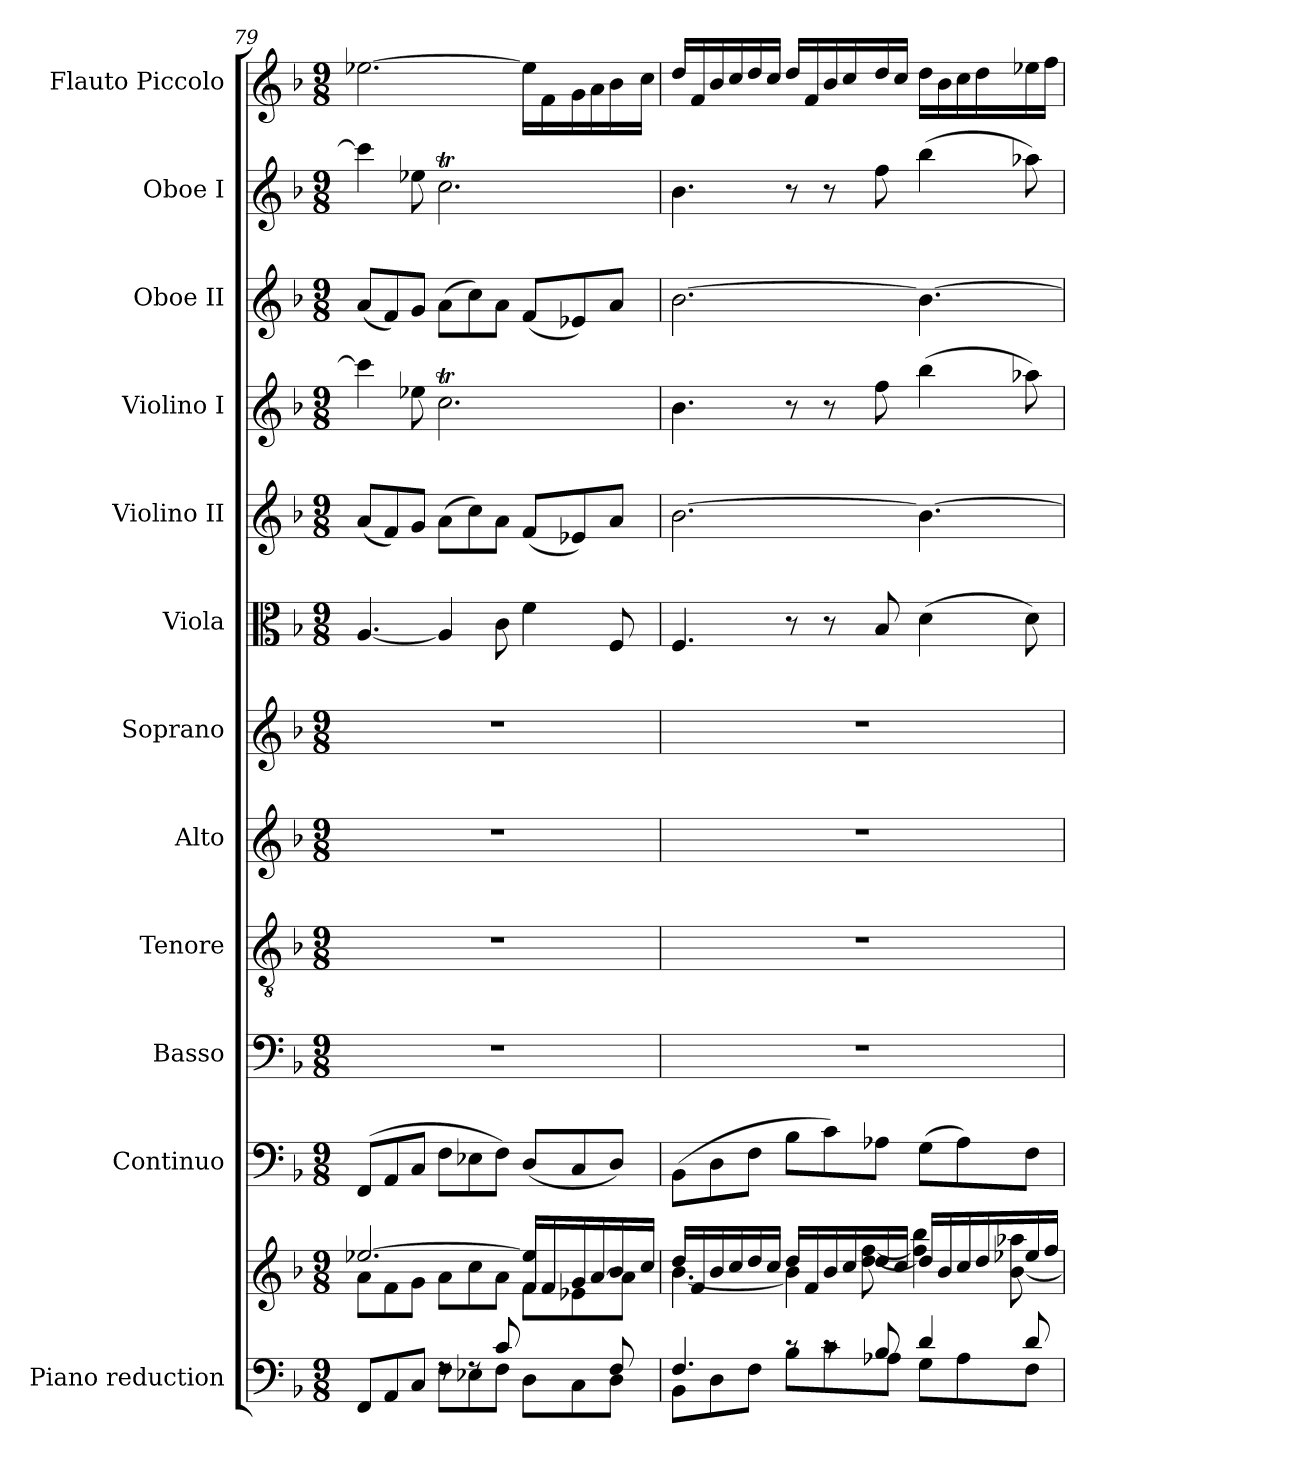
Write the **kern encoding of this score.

**kern	**kern	**kern	**kern	**kern	**kern	**kern	**kern	**kern	**kern	**kern	**kern	**kern
*part12	*part12	*part11	*part10	*part9	*part8	*part7	*part6	*part5	*part4	*part3	*part2	*part1
*staff13	*staff12	*staff11	*staff10	*staff9	*staff8	*staff7	*staff6	*staff5	*staff4	*staff3	*staff2	*staff1
*I"Piano reduction	*	*I"Continuo	*I"Basso	*I"Tenore	*I"Alto	*I"Soprano	*I"Viola	*I"Violino II	*I"Violino I	*I"Oboe II	*I"Oboe I	*I"Flauto Piccolo
*I'Pno	*	*	*	*	*	*	*	*	*	*I'Ob	*I'Ob	*I'Picc
*clefF4	*clefG2	*clefF4	*clefF4	*clefGv2	*clefG2	*clefG2	*clefC3	*clefG2	*clefG2	*clefG2	*clefG2	*clefG2
*	*	*	*	*	*	*	*	*	*	*	*	*ITrd-7c-12
*k[b-]	*k[b-]	*k[b-]	*k[b-]	*k[b-]	*k[b-]	*k[b-]	*k[b-]	*k[b-]	*k[b-]	*k[b-]	*k[b-]	*k[b-]
*M9/8	*M9/8	*M9/8	*M9/8	*M9/8	*M9/8	*M9/8	*M9/8	*M9/8	*M9/8	*M9/8	*M9/8	*M9/8
=79	=79	=79	=79	=79	=79	=79	=79	=79	=79	=79	=79	=79
*^	*^	*	*	*	*	*	*	*	*	*	*	*
*	*	*	*^	*	*	*	*	*	*	*	*	*	*	*
8FF/L	4.ryy	[2.ee-X/	8a\L	2.ryy	(>8FF/L	8%9r	8%9r	8%9r	8%9r	[4.A/	(<8a/L	4ccc\]	(<8a/L	4ccc\]	[2.eee-X\
8AA/	.	.	8f\	.	8AA/	.	.	.	.	.	8f/)	.	8f/)	.	.
8C/J	.	.	8g\J	.	8C/J	.	.	.	.	.	8g/J	8ee-X\	8g/J	8ee-X\	.
8rF	8F\L	.	8a\L	.	8F\L	.	.	.	.	4A/]	(>8a\L	2.ccT\	(>8a\L	2.ccT\	.
8rF	8E-X\	.	8cc\	.	8E-X\	.	.	.	.	.	8cc\)	.	8cc\)	.	.
8c/	8F\J	.	8a\J	.	8F\J)	.	.	.	.	8c\	8a\J	.	8a\J	.	.
4ryy	8D\L	16ee-/LL]	8f\L	4f/	(<8D/L	.	.	.	.	4f\	(<8f/L	.	(<8f/L	.	16eee-\LL]
.	.	16f/	.	.	.	.	.	.	.	.	.	.	.	.	16ff\
.	8C\	16g/	8e-X\	.	8C/	.	.	.	.	.	8e-X/)	.	8e-X/)	.	16gg\
.	.	[16a/	.	.	.	.	.	.	.	.	.	.	.	.	16aa\
8F/	8D\J	16b-/	8a\J]	8ryy	8D/J)	.	.	.	.	8F/	8a/J	.	8a/J	.	16bb-\
.	.	16cc/JJ	.	.	.	.	.	.	.	.	.	.	.	.	16ccc\JJ
*	*	*	*v	*v	*	*	*	*	*	*	*	*	*	*	*
=80	=80	=80	=80	=80	=80	=80	=80	=80	=80	=80	=80	=80	=80	=80
4.F/	8BB-\L	16dd/LL	[4.b-\	(>8BB-\L	8%9r	8%9r	8%9r	8%9r	4.F/	[2.b-\	4.b-\	[2.b-\	4.b-\	16ddd/LL
.	.	16f/	.	.	.	.	.	.	.	.	.	.	.	16ff/
.	8D\	16b-/	.	8D\	.	.	.	.	.	.	.	.	.	16bb-/
.	.	16cc/	.	.	.	.	.	.	.	.	.	.	.	16ccc/
.	8F\J	16dd/	.	8F\J	.	.	.	.	.	.	.	.	.	16ddd/
.	.	16cc/JJ	.	.	.	.	.	.	.	.	.	.	.	16ccc/JJ
8rc	8B-\L	16dd/LL	4b-\]	8B-\L	.	.	.	.	8r	.	8r	.	8r	16ddd/LL
.	.	16f/	.	.	.	.	.	.	.	.	.	.	.	16ff/
8rc	8c\	16b-/	.	8c\)	.	.	.	.	8r	.	8r	.	8r	16bb-/
.	.	16cc/	.	.	.	.	.	.	.	.	.	.	.	16ccc/
8B-/	8A-X\J	16dd/	[8dd\ [8ff\	8A-X\J	.	.	.	.	8B-/	.	8ff\	.	8ff\	16ddd/
.	.	16cc/JJ	.	.	.	.	.	.	.	.	.	.	.	16ccc/JJ
4d/	8G\L	16dd/LL]	4ff\] 4bb-\	(>8G\L	.	.	.	.	(>4d\	4.b-\_	(>4bb-\	4.b-\_	(>4bb-\	16ddd\LL
.	.	16b-/	.	.	.	.	.	.	.	.	.	.	.	16bb-\
.	8A-\	16cc/	.	8A-\)	.	.	.	.	.	.	.	.	.	16ccc\
.	.	16dd/	.	.	.	.	.	.	.	.	.	.	.	16ddd\
8d/	8F\J	16ee-X/	[8b-\ 8aa-X\	8F\J	.	.	.	.	8d\)	.	8aa-X\)	.	8aa-X\)	16eee-X\
.	.	16ff/JJ	.	.	.	.	.	.	.	.	.	.	.	16fff\JJ
*v	*v	*	*	*	*	*	*	*	*	*	*	*	*	*
*	*v	*v	*	*	*	*	*	*	*	*	*	*	*
=	=	=	=	=	=	=	=	=	=	=	=	=
*-	*-	*-	*-	*-	*-	*-	*-	*-	*-	*-	*-	*-
